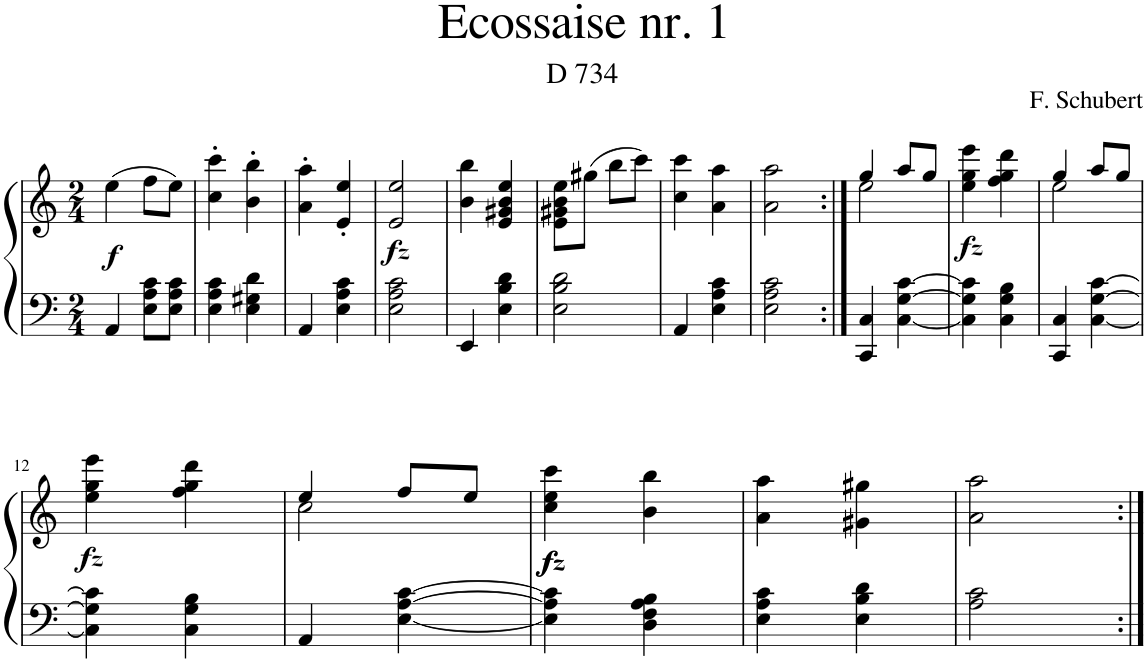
**kern	**kern	**dynam
*part1	*part1	*part1
*staff2	*staff1	*staff1/2
*I"Piano	*	*
*I'Pno.	*	*
*clefF4	*clefG2	*
*k[]	*k[]	*
*M2/4	*M2/4	*
=1	=1	=1
!	!	!LO:DY:b
4AA/	(4ee\	f
8E\ 8A\ 8c\L	8ff\L	.
8E\ 8A\ 8c\J	8ee\J)	.
=2	=2	=2
4E\ 4A\ 4c\	4cc\' 4ccc\'	.
4E\ 4G#X\ 4d\	4b\' 4bb\'	.
=3	=3	=3
4AA/	4a\' 4aa\'	.
4E\ 4A\ 4c\	4e/' 4ee/'	.
=4	=4	=4
!	!	!LO:DY:b
2E\ 2A\ 2c\	2e/ 2ee/	fz
=5	=5	=5
4EE/	4b\ 4bb\	.
4E\ 4B\ 4d\	4e/ 4g#X/ 4b/ 4ee/	.
=6	=6	=6
2E\ 2B\ 2d\	8e\ 8g#X\ 8b\ 8ee\L	.
.	(8gg#X\J	.
.	8bb\L	.
.	8ccc\J)	.
=7	=7	=7
4AA/	4cc\ 4ccc\	.
4E\ 4A\ 4c\	4a\ 4aa\	.
=8	=8	=8
2E\ 2A\ 2c\	2a\ 2aa\	.
=9:|!	=9:|!	=9:|!
*	*^	*
4CC/ 4C/	4gg/	2ee\	.
[4C\ [4G\ [4c\	8aa/L	.	.
.	8gg/J	.	.
*	*v	*v	*
=10	=10	=10
!	!	!LO:DY:b
4C\] 4G\] 4c\]	4ee\ 4gg\ 4eee\	fz
4C\ 4G\ 4B\	4ff\ 4gg\ 4ddd\	.
=11	=11	=11
*	*^	*
4CC/ 4C/	4gg/	2ee\	.
[4C\ [4G\ [4c\	8aa/L	.	.
.	8gg/J	.	.
*	*v	*v	*
!!LO:LB:g=z
=12	=12	=12
!	!	!LO:DY:b
4C\] 4G\] 4c\]	4ee\ 4gg\ 4eee\	fz
4C\ 4G\ 4B\	4ff\ 4gg\ 4ddd\	.
=13	=13	=13
*	*^	*
4AA/	4ee/	2cc\	.
[4E\ [4A\ [4c\	8ff/L	.	.
.	8ee/J	.	.
*	*v	*v	*
=14	=14	=14
!	!	!LO:DY:b
!	!	!LO:DY:n=1:b
4E\] 4A\] 4c\]	4cc\ 4ee\ 4ccc\	fz fz
4D\ 4F\ 4A\ 4B\	4b\ 4bb\	.
=15	=15	=15
4E\ 4A\ 4c\	4a\ 4aa\	.
4E\ 4B\ 4d\	4g#X\ 4gg#X\	.
=16	=16	=16
2A\ 2c\	2a\ 2aa\	.
=:|!	=:|!	=:|!
*-	*-	*-
